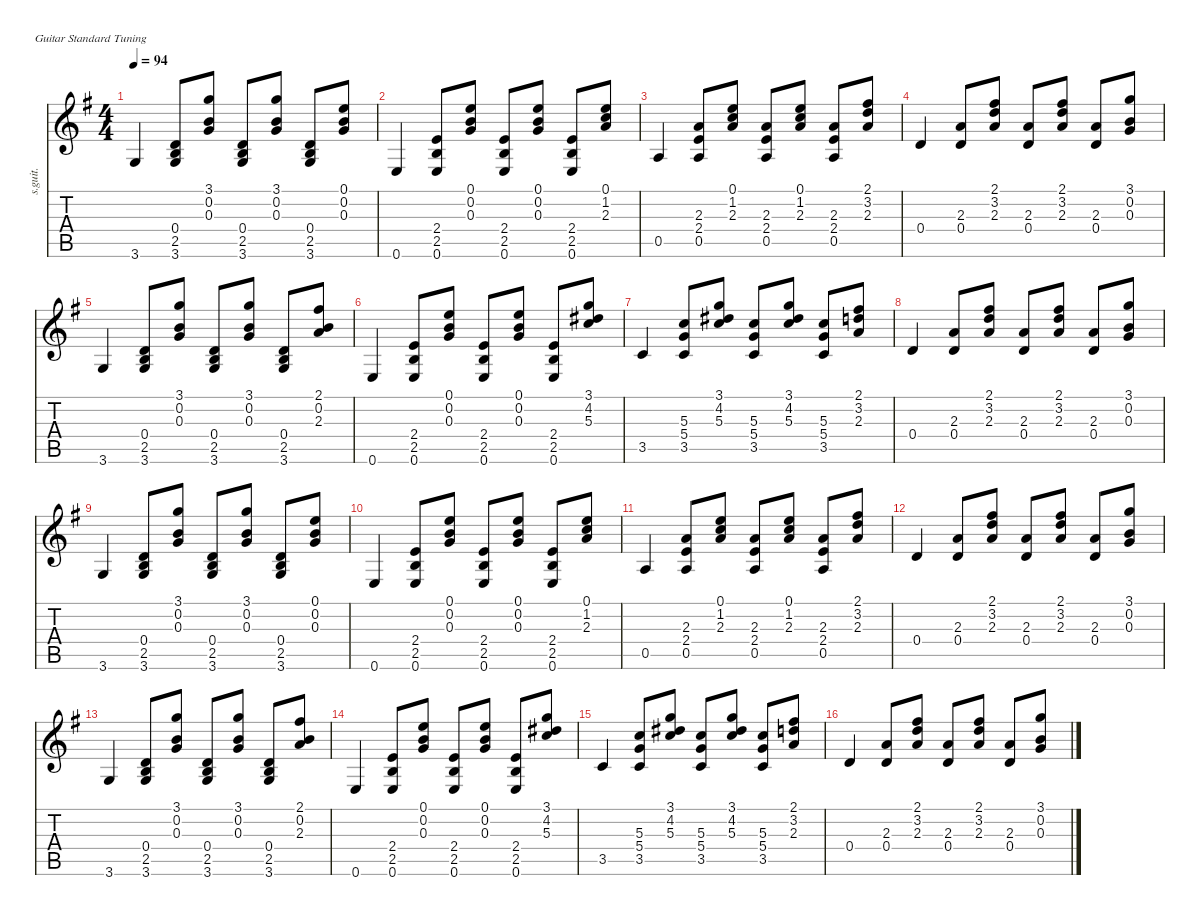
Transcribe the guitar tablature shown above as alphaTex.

\defaultSystemsLayout 4
\hideDynamics
\bracketExtendMode nobrackets
\track ("Steel Guitar" "s.guit.") {instrument acousticguitarsteel}
\staff {score tabs}
\tuning (E4 B3 G3 D3 A2 E2)
\ts (4 4)
\tempo 94
\clef g2
\ks g
3.6{acc forcenatural}.4{dy mf instrument acousticguitarsteel beam Up} (3.6{acc forcenatural} 2.5{acc forcenatural} 0.4{acc forcenatural}).8{beam Up} (3.1{acc forcenatural} 0.2{acc forcenatural} 0.3{acc forcenatural}).8{beam Up} (3.6{acc forcenatural} 2.5{acc forcenatural} 0.4{acc forcenatural}).8{beam Up} (3.1{acc forcenatural} 0.2{acc forcenatural} 0.3{acc forcenatural}).8{beam Up} (3.6{acc forcenatural} 2.5{acc forcenatural} 0.4{acc forcenatural}).8{beam Up} (0.1{acc forcenatural} 0.2{acc forcenatural} 0.3{acc forcenatural}).8{beam Up} |
0.6{acc forcenatural}.4{beam Up} (2.4{acc forcenatural} 2.5{acc forcenatural} 0.6{acc forcenatural}).8{beam Up} (0.1{acc forcenatural} 0.2{acc forcenatural} 0.3{acc forcenatural}).8{beam Up} (2.4{acc forcenatural} 2.5{acc forcenatural} 0.6{acc forcenatural}).8{beam Up} (0.1{acc forcenatural} 0.2{acc forcenatural} 0.3{acc forcenatural}).8{beam Up} (2.4{acc forcenatural} 2.5{acc forcenatural} 0.6{acc forcenatural}).8{beam Up} (0.1{acc forcenatural} 1.2{acc forcenatural} 2.3{acc forcenatural}).8{beam Up} |
0.5{acc forcenatural}.4{beam Up} (0.5{acc forcenatural} 2.4{acc forcenatural} 2.3{acc forcenatural}).8{beam Up} (0.1{acc forcenatural} 1.2{acc forcenatural} 2.3{acc forcenatural}).8{beam Up} (0.5{acc forcenatural} 2.4{acc forcenatural} 2.3{acc forcenatural}).8{beam Up} (0.1{acc forcenatural} 1.2{acc forcenatural} 2.3{acc forcenatural}).8{beam Up} (0.5{acc forcenatural} 2.4{acc forcenatural} 2.3{acc forcenatural}).8{beam Up} (2.1{acc #} 3.2{acc forcenatural} 2.3{acc forcenatural}).8{beam Up} |
0.4{acc forcenatural}.4{beam Up} (0.4{acc forcenatural} 2.3{acc forcenatural}).8{beam Up} (2.1{acc #} 3.2{acc forcenatural} 2.3{acc forcenatural}).8{beam Up} (0.4{acc forcenatural} 2.3{acc forcenatural}).8{beam Up} (2.1{acc #} 3.2{acc forcenatural} 2.3{acc forcenatural}).8{beam Up} (0.4{acc forcenatural} 2.3{acc forcenatural}).8{beam Up} (3.1{acc forcenatural} 0.2{acc forcenatural} 0.3{acc forcenatural}).8{beam Up} |
3.6{acc forcenatural}.4{beam Up} (3.6{acc forcenatural} 2.5{acc forcenatural} 0.4{acc forcenatural}).8{beam Up} (3.1{acc forcenatural} 0.2{acc forcenatural} 0.3{acc forcenatural}).8{beam Up} (3.6{acc forcenatural} 2.5{acc forcenatural} 0.4{acc forcenatural}).8{beam Up} (3.1{acc forcenatural} 0.2{acc forcenatural} 0.3{acc forcenatural}).8{beam Up} (3.6{acc forcenatural} 2.5{acc forcenatural} 0.4{acc forcenatural}).8{beam Up} (2.1{acc #} 0.2{acc forcenatural} 2.3{acc forcenatural}).8{beam Up} |
0.6{acc forcenatural}.4{beam Up} (2.4{acc forcenatural} 2.5{acc forcenatural} 0.6{acc forcenatural}).8{beam Up} (0.1{acc forcenatural} 0.2{acc forcenatural} 0.3{acc forcenatural}).8{beam Up} (2.4{acc forcenatural} 2.5{acc forcenatural} 0.6{acc forcenatural}).8{beam Up} (0.1{acc forcenatural} 0.2{acc forcenatural} 0.3{acc forcenatural}).8{beam Up} (2.4{acc forcenatural} 2.5{acc forcenatural} 0.6{acc forcenatural}).8{beam Up} (3.1{acc forcenatural} 4.2{acc #} 5.3{acc forcenatural}).8{beam Up} |
3.5{acc forcenatural}.4{beam Up} (3.5{acc forcenatural} 5.4{acc forcenatural} 5.3{acc forcenatural}).8{beam Up} (3.1{acc forcenatural} 4.2{acc #} 5.3{acc forcenatural}).8{beam Up} (3.5{acc forcenatural} 5.4{acc forcenatural} 5.3{acc forcenatural}).8{beam Up} (3.1{acc forcenatural} 4.2{acc #} 5.3{acc forcenatural}).8{beam Up} (3.5{acc forcenatural} 5.4{acc forcenatural} 5.3{acc forcenatural}).8{beam Up} (2.1{acc #} 3.2{acc forcenatural} 2.3{acc forcenatural}).8{beam Up} |
0.4{acc forcenatural}.4{beam Up} (0.4{acc forcenatural} 2.3{acc forcenatural}).8{beam Up} (2.1{acc #} 3.2{acc forcenatural} 2.3{acc forcenatural}).8{beam Up} (0.4{acc forcenatural} 2.3{acc forcenatural}).8{beam Up} (2.1{acc #} 3.2{acc forcenatural} 2.3{acc forcenatural}).8{beam Up} (0.4{acc forcenatural} 2.3{acc forcenatural}).8{beam Up} (3.1{acc forcenatural} 0.2{acc forcenatural} 0.3{acc forcenatural}).8{beam Up} |
3.6{acc forcenatural}.4{beam Up} (3.6{acc forcenatural} 2.5{acc forcenatural} 0.4{acc forcenatural}).8{beam Up} (3.1{acc forcenatural} 0.2{acc forcenatural} 0.3{acc forcenatural}).8{beam Up} (3.6{acc forcenatural} 2.5{acc forcenatural} 0.4{acc forcenatural}).8{beam Up} (3.1{acc forcenatural} 0.2{acc forcenatural} 0.3{acc forcenatural}).8{beam Up} (3.6{acc forcenatural} 2.5{acc forcenatural} 0.4{acc forcenatural}).8{beam Up} (0.1{acc forcenatural} 0.2{acc forcenatural} 0.3{acc forcenatural}).8{beam Up} |
0.6{acc forcenatural}.4{beam Up} (2.4{acc forcenatural} 2.5{acc forcenatural} 0.6{acc forcenatural}).8{beam Up} (0.1{acc forcenatural} 0.2{acc forcenatural} 0.3{acc forcenatural}).8{beam Up} (2.4{acc forcenatural} 2.5{acc forcenatural} 0.6{acc forcenatural}).8{beam Up} (0.1{acc forcenatural} 0.2{acc forcenatural} 0.3{acc forcenatural}).8{beam Up} (2.4{acc forcenatural} 2.5{acc forcenatural} 0.6{acc forcenatural}).8{beam Up} (0.1{acc forcenatural} 1.2{acc forcenatural} 2.3{acc forcenatural}).8{beam Up} |
0.5{acc forcenatural}.4{beam Up} (0.5{acc forcenatural} 2.4{acc forcenatural} 2.3{acc forcenatural}).8{beam Up} (0.1{acc forcenatural} 1.2{acc forcenatural} 2.3{acc forcenatural}).8{beam Up} (0.5{acc forcenatural} 2.4{acc forcenatural} 2.3{acc forcenatural}).8{beam Up} (0.1{acc forcenatural} 1.2{acc forcenatural} 2.3{acc forcenatural}).8{beam Up} (0.5{acc forcenatural} 2.4{acc forcenatural} 2.3{acc forcenatural}).8{beam Up} (2.1{acc #} 3.2{acc forcenatural} 2.3{acc forcenatural}).8{beam Up} |
0.4{acc forcenatural}.4{beam Up} (0.4{acc forcenatural} 2.3{acc forcenatural}).8{beam Up} (2.1{acc #} 3.2{acc forcenatural} 2.3{acc forcenatural}).8{beam Up} (0.4{acc forcenatural} 2.3{acc forcenatural}).8{beam Up} (2.1{acc #} 3.2{acc forcenatural} 2.3{acc forcenatural}).8{beam Up} (0.4{acc forcenatural} 2.3{acc forcenatural}).8{beam Up} (3.1{acc forcenatural} 0.2{acc forcenatural} 0.3{acc forcenatural}).8{beam Up} |
3.6{acc forcenatural}.4{beam Up} (3.6{acc forcenatural} 2.5{acc forcenatural} 0.4{acc forcenatural}).8{beam Up} (3.1{acc forcenatural} 0.2{acc forcenatural} 0.3{acc forcenatural}).8{beam Up} (3.6{acc forcenatural} 2.5{acc forcenatural} 0.4{acc forcenatural}).8{beam Up} (3.1{acc forcenatural} 0.2{acc forcenatural} 0.3{acc forcenatural}).8{beam Up} (3.6{acc forcenatural} 2.5{acc forcenatural} 0.4{acc forcenatural}).8{beam Up} (2.1{acc #} 0.2{acc forcenatural} 2.3{acc forcenatural}).8{beam Up} |
0.6{acc forcenatural}.4{beam Up} (2.4{acc forcenatural} 2.5{acc forcenatural} 0.6{acc forcenatural}).8{beam Up} (0.1{acc forcenatural} 0.2{acc forcenatural} 0.3{acc forcenatural}).8{beam Up} (2.4{acc forcenatural} 2.5{acc forcenatural} 0.6{acc forcenatural}).8{beam Up} (0.1{acc forcenatural} 0.2{acc forcenatural} 0.3{acc forcenatural}).8{beam Up} (2.4{acc forcenatural} 2.5{acc forcenatural} 0.6{acc forcenatural}).8{beam Up} (3.1{acc forcenatural} 4.2{acc #} 5.3{acc forcenatural}).8{beam Up} |
3.5{acc forcenatural}.4{beam Up} (3.5{acc forcenatural} 5.4{acc forcenatural} 5.3{acc forcenatural}).8{beam Up} (3.1{acc forcenatural} 4.2{acc #} 5.3{acc forcenatural}).8{beam Up} (3.5{acc forcenatural} 5.4{acc forcenatural} 5.3{acc forcenatural}).8{beam Up} (3.1{acc forcenatural} 4.2{acc #} 5.3{acc forcenatural}).8{beam Up} (3.5{acc forcenatural} 5.4{acc forcenatural} 5.3{acc forcenatural}).8{beam Up} (2.1{acc #} 3.2{acc forcenatural} 2.3{acc forcenatural}).8{beam Up} |
0.4{acc forcenatural}.4{beam Up} (0.4{acc forcenatural} 2.3{acc forcenatural}).8{beam Up} (2.1{acc #} 3.2{acc forcenatural} 2.3{acc forcenatural}).8{beam Up} (0.4{acc forcenatural} 2.3{acc forcenatural}).8{beam Up} (2.1{acc #} 3.2{acc forcenatural} 2.3{acc forcenatural}).8{beam Up} (0.4{acc forcenatural} 2.3{acc forcenatural}).8{beam Up} (3.1{acc forcenatural} 0.2{acc forcenatural} 0.3{acc forcenatural}).8{beam Up}
